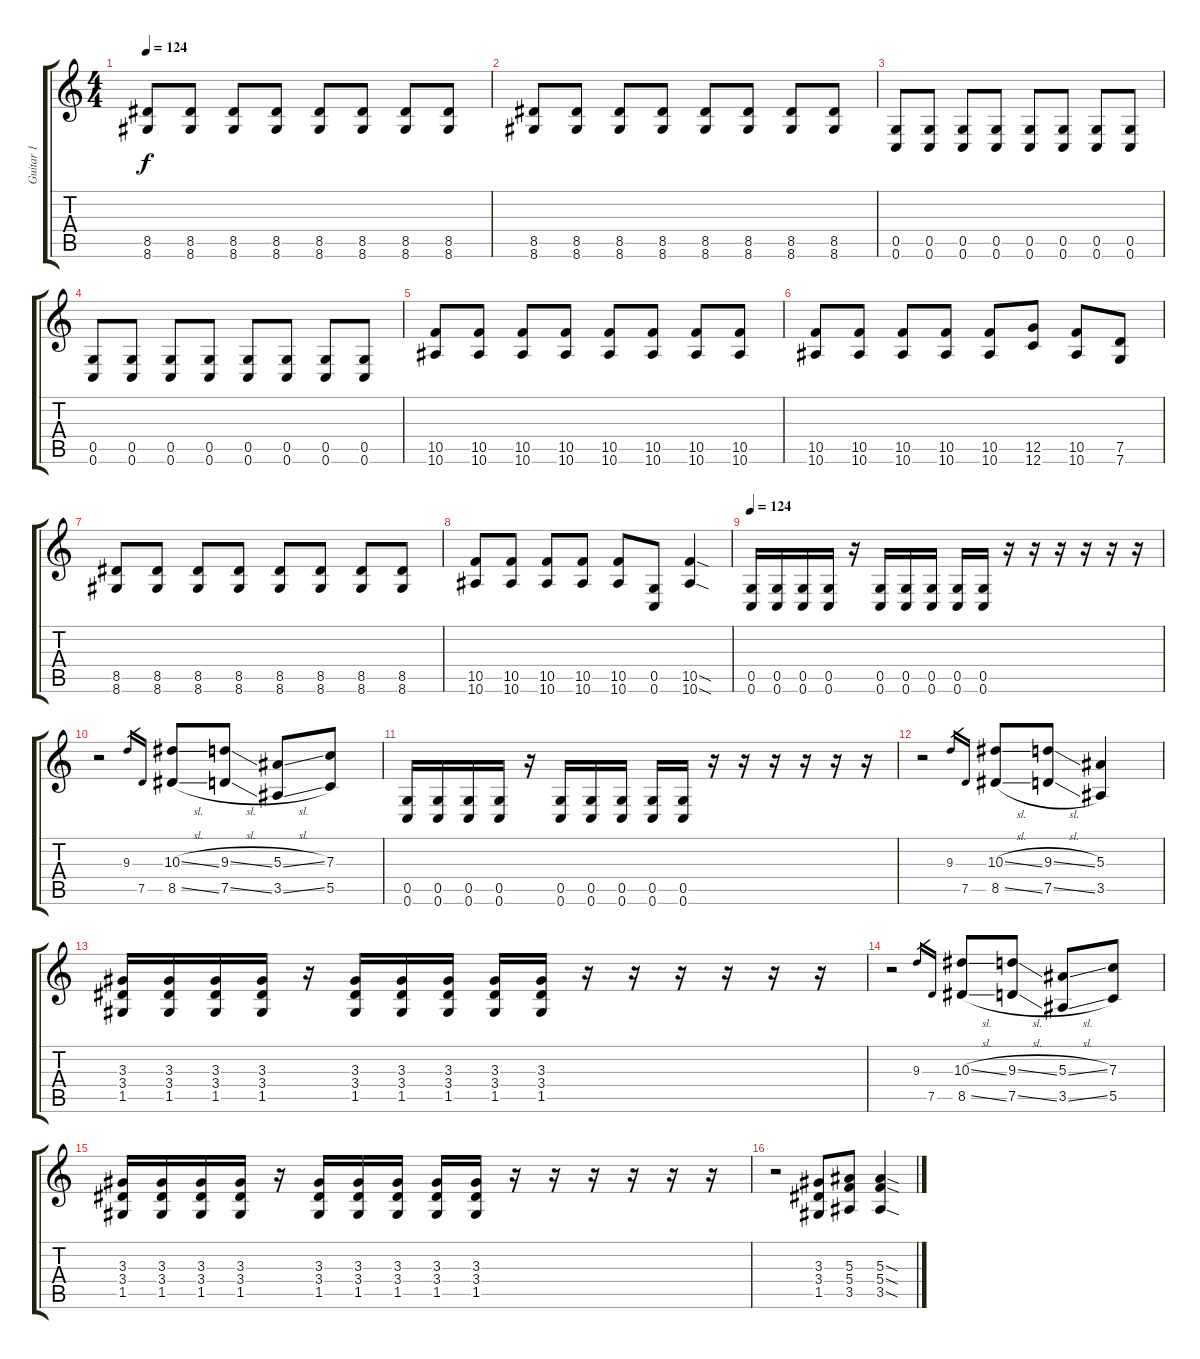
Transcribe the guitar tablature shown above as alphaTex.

\track ("Guitar 1" "Guitar 1") {instrument overdrivenguitar}
\staff {score tabs}
\tuning (D4 A3 F3 C3 G2 C2) {hide}
\ts (4 4)
\tempo 124
\clef g2
\ks c
(8.5 8.6).8{dy f} (8.5 8.6).8 (8.5 8.6).8 (8.5 8.6).8 (8.5 8.6).8 (8.5 8.6).8 (8.5 8.6).8 (8.5 8.6).8 |
(8.5 8.6).8 (8.5 8.6).8 (8.5 8.6).8 (8.5 8.6).8 (8.5 8.6).8 (8.5 8.6).8 (8.5 8.6).8 (8.5 8.6).8 |
(0.5 0.6).8 (0.5 0.6).8 (0.5 0.6).8 (0.5 0.6).8 (0.5 0.6).8 (0.5 0.6).8 (0.5 0.6).8 (0.5 0.6).8 |
(0.5 0.6).8 (0.5 0.6).8 (0.5 0.6).8 (0.5 0.6).8 (0.5 0.6).8 (0.5 0.6).8 (0.5 0.6).8 (0.5 0.6).8 |
(10.5 10.6).8 (10.5 10.6).8 (10.5 10.6).8 (10.5 10.6).8 (10.5 10.6).8 (10.5 10.6).8 (10.5 10.6).8 (10.5 10.6).8 |
(10.5 10.6).8 (10.5 10.6).8 (10.5 10.6).8 (10.5 10.6).8 (10.5 10.6).8 (12.5 12.6).8 (10.5 10.6).8 (7.5 7.6).8 |
(8.5 8.6).8 (8.5 8.6).8 (8.5 8.6).8 (8.5 8.6).8 (8.5 8.6).8 (8.5 8.6).8 (8.5 8.6).8 (8.5 8.6).8 |
(10.5 10.6).8 (10.5 10.6).8 (10.5 10.6).8 (10.5 10.6).8 (10.5 10.6).8 (0.5 0.6).8 (10.5{sod} 10.6{sod}).4 |
\tempo 124
(0.5 0.6).16 (0.5 0.6).16 (0.5 0.6).16 (0.5 0.6).16 r.16 (0.5 0.6).16 (0.5 0.6).16 (0.5 0.6).16 (0.5 0.6).16 (0.5 0.6).16 r.16 r.16 r.16 r.16 r.16 r.16 |
r.2 9.3.16{gr} 7.5.16{gr} (10.3{sl} 8.5{sl}).8 (9.3{sl} 7.5{sl}).8 (5.3{sl} 3.5{sl}).8 (7.3 5.5).8 |
(0.5 0.6).16 (0.5 0.6).16 (0.5 0.6).16 (0.5 0.6).16 r.16 (0.5 0.6).16 (0.5 0.6).16 (0.5 0.6).16 (0.5 0.6).16 (0.5 0.6).16 r.16 r.16 r.16 r.16 r.16 r.16 |
r.2 9.3.16{gr} 7.5.16{gr} (10.3{sl} 8.5{sl}).8 (9.3{sl} 7.5{sl}).8 (5.3 3.5).4 |
(3.3 3.4 1.5).16 (3.3 3.4 1.5).16 (3.3 3.4 1.5).16 (3.3 3.4 1.5).16 r.16 (3.3 3.4 1.5).16 (3.3 3.4 1.5).16 (3.3 3.4 1.5).16 (3.3 3.4 1.5).16 (3.3 3.4 1.5).16 r.16 r.16 r.16 r.16 r.16 r.16 |
r.2 9.3.16{gr} 7.5.16{gr} (10.3{sl} 8.5{sl}).8 (9.3{sl} 7.5{sl}).8 (5.3{sl} 3.5{sl}).8 (7.3 5.5).8 |
(3.3 3.4 1.5).16 (3.3 3.4 1.5).16 (3.3 3.4 1.5).16 (3.3 3.4 1.5).16 r.16 (3.3 3.4 1.5).16 (3.3 3.4 1.5).16 (3.3 3.4 1.5).16 (3.3 3.4 1.5).16 (3.3 3.4 1.5).16 r.16 r.16 r.16 r.16 r.16 r.16 |
r.2 (3.3 3.4 1.5).8 (5.3 5.4 3.5).8 (5.3{sod} 5.4{sod} 3.5{sod}).4
